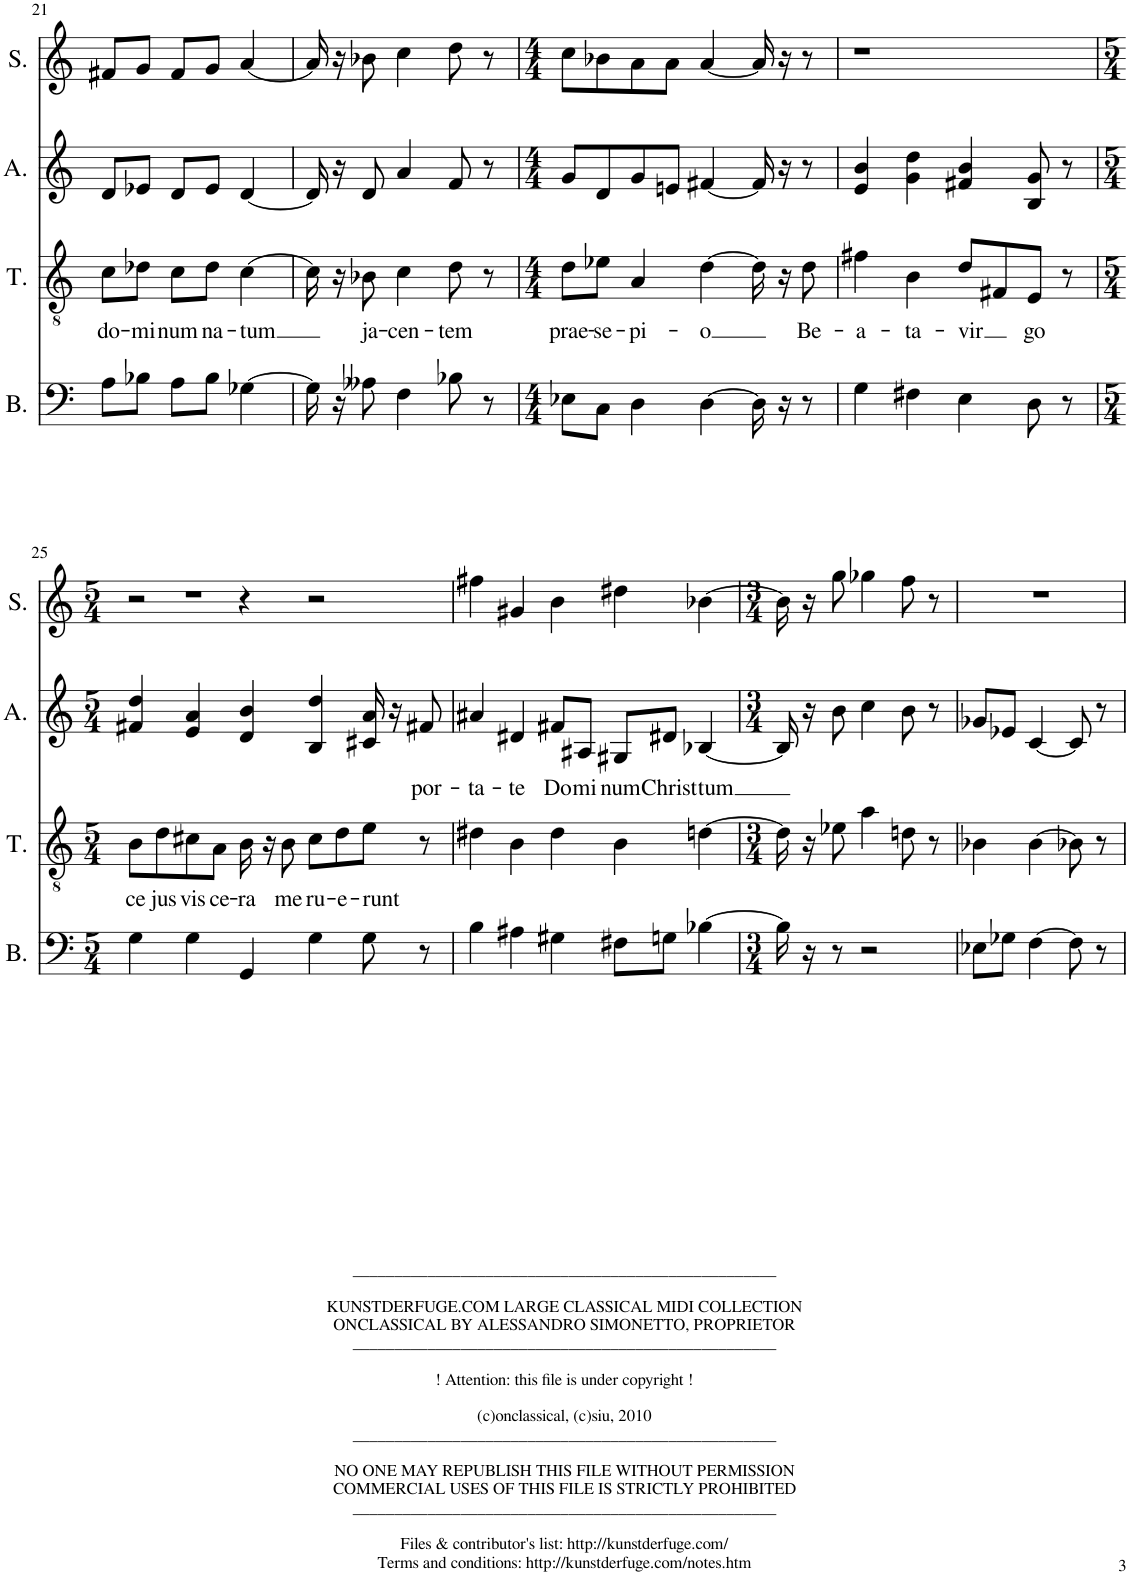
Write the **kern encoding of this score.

**kern	**kern	**text	**kern	**text	**kern
*part4	*part3	*part3	*part2	*part2	*part1
*staff4	*staff3	*staff3	*staff2	*staff2	*staff1
*I"Bass	*I"Tenor	*	*I"Alto	*	*I"Soprano
*I'B.	*I'T.	*	*I'A.	*	*I'S.
!!LO:PB:g=z
*clefF4	*clefGv2	*	*clefG2	*	*clefG2
*k[]	*k[]	*	*k[]	*	*k[]
*M3/4	*M3/4	*	*M3/4	*	*M3/4
=21	=21	=21	=21	=21	=21
!	!	!LO:LY:b	!	!	!
8A\L	8c\L	do-	8d/L	.	8f#X/L
!	!	!LO:LY:b	!	!	!
8B-X\J	8d-X\J	-mi-	8e-X/J	.	8g/J
!	!	!LO:LY:b	!	!	!
8A\L	8c\L	-num-	8d/L	.	8f#/L
!	!	!LO:LY:b	!	!	!
8B-\J	8d-\J	-na-	8e-/J	.	8g/J
!	!	!LO:LY:b	!	!	!
[4G-X\	[4c\	-tum	[4d/	.	[4a/
=22	=22	=22	=22	=22	=22
16G-\]	16c\]	.	16d/]	.	16a/]
16r	16r	.	16r	.	16r
!	!	!LO:LY:b	!	!	!
8A--X\	8B-X\	ja-	8d/	.	8b-X\
!	!	!LO:LY:b	!	!	!
4F\	4c\	-cen-	4a/	.	4cc\
!	!	!LO:LY:b	!	!	!
8B-X\	8d\	-tem	8f/	.	8dd\
8r	8r	.	8r	.	8r
=23	=23	=23	=23	=23	=23
*M4/4	*M4/4	*	*M4/4	*	*M4/4
!	!	!LO:LY:b	!	!	!
8E-X\L	8d\L	prae-	8g/L	.	8cc\L
!	!	!LO:LY:b	!	!	!
8C\J	8e-X\J	-se-	8d/	.	8b-X\
!	!	!LO:LY:b	!	!	!
4D\	4A/	-pi-	8g/	.	8a\
.	.	.	8en/J	.	8a\J
!	!	!LO:LY:b	!	!	!
[4D\	[4d\	-o	[4f#X/	.	[4a/
16D\]	16d\]	.	16f#/]	.	16a/]
16r	16r	.	16r	.	16r
!	!	!LO:LY:b	!	!	!
8r	8d\	Be-	8r	.	8r
=24	=24	=24	=24	=24	=24
!	!	!LO:LY:b	!	!	!
4G\	4f#X\	-a-	4e/ 4b/	.	1r
!	!	!LO:LY:b	!	!	!
4F#X\	4B\	-ta-	4g\ 4dd\	.	.
!	!	!LO:LY:b	!	!	!
4E\	8d/L	-vir	4f#X/ 4b/	.	.
.	8F#X/	.	.	.	.
!	!	!LO:LY:b	!	!	!
8D\	8E/J	go	8B/ 8g/	.	.
8r	8r	.	8r	.	.
!!LO:LB:g=z
=25	=25	=25	=25	=25	=25
*M5/4	*M5/4	*	*M5/4	*	*M5/4
!	!	!LO:LY:b	!	!	!
4G\	8B\L	ce-	4f#X/ 4dd/	.	2r
!	!	!LO:LY:b	!	!	!
.	8d\	-jus	.	.	.
!	!	!LO:LY:b	!	!	!
4G\	8c#X\	vis-	4e/ 4a/	.	.
!	!	!LO:LY:b	!	!	!
.	8A\J	-ce-	.	.	.
!	!	!LO:LY:b	!	!	!
4GG/	16B\	-ra	4d/ 4b/	.	1r
.	16r	.	.	.	.
!	!	!LO:LY:b	!	!	!
.	8B\	me-	.	.	.
!	!	!LO:LY:b	!	!	!
4G\	8c#\L	-ru-	4B/ 4dd/	.	.
!	!	!LO:LY:b	!	!	!
.	8d\	-e-	.	.	.
!	!	!LO:LY:b	!	!	!
8G\	8e\J	-runt-	16c#X/ 16a/	.	.
.	.	.	16r	.	.
!	!	!	!	!LO:LY:b	!
8r	8r	.	8f#X/	por-	.
1ryy	1ryy	.	1ryy	.	.
.	.	.	.	.	4r
.	.	.	.	.	2r
=26	=26	=26	=26	=26	=26
!	!	!	!	!LO:LY:b	!
4B\	4d#X\	.	4a#X/	-ta-	4ff#X\
!	!	!	!	!LO:LY:b	!
4A#X\	4B\	.	4d#X/	-te	4g#X/
!	!	!	!	!LO:LY:b	!
4G#X\	4d#\	.	8f#X/L	Do-	4b\
!	!	!	!	!LO:LY:b	!
.	.	.	8A#X/J	-mi-	.
!	!	!	!	!LO:LY:b	!
8F#X\L	4B\	.	8G#X/L	-num	4dd#X\
!	!	!	!	!LO:LY:b	!
8Gn\J	.	.	8d#X/J	Christ-	.
!	!	!	!	!LO:LY:b	!
[4B-X\	[4dn\	.	[4B-X/	-tum	[4b-X\
=27	=27	=27	=27	=27	=27
*M3/4	*M3/4	*	*M3/4	*	*M3/4
16B-\]	16d\]	.	16B-/]	.	16b-\]
16r	16r	.	16r	.	16r
8r	8e-X\	.	8b\	.	8gg\
2r	4a\	.	4cc\	.	4gg-X\
.	8dn\	.	8b\	.	8ff\
.	8r	.	8r	.	8r
=28	=28	=28	=28	=28	=28
8E-X\L	4B-X\	.	8g-X/L	.	2.r
8G-X\J	.	.	8e-X/J	.	.
[4F\	[4B-\	.	[4c/	.	.
8F\]	8B-X\]	.	8c/]	.	.
8r	8r	.	8r	.	.
=	=	=	=	=	=
*-	*-	*-	*-	*-	*-
